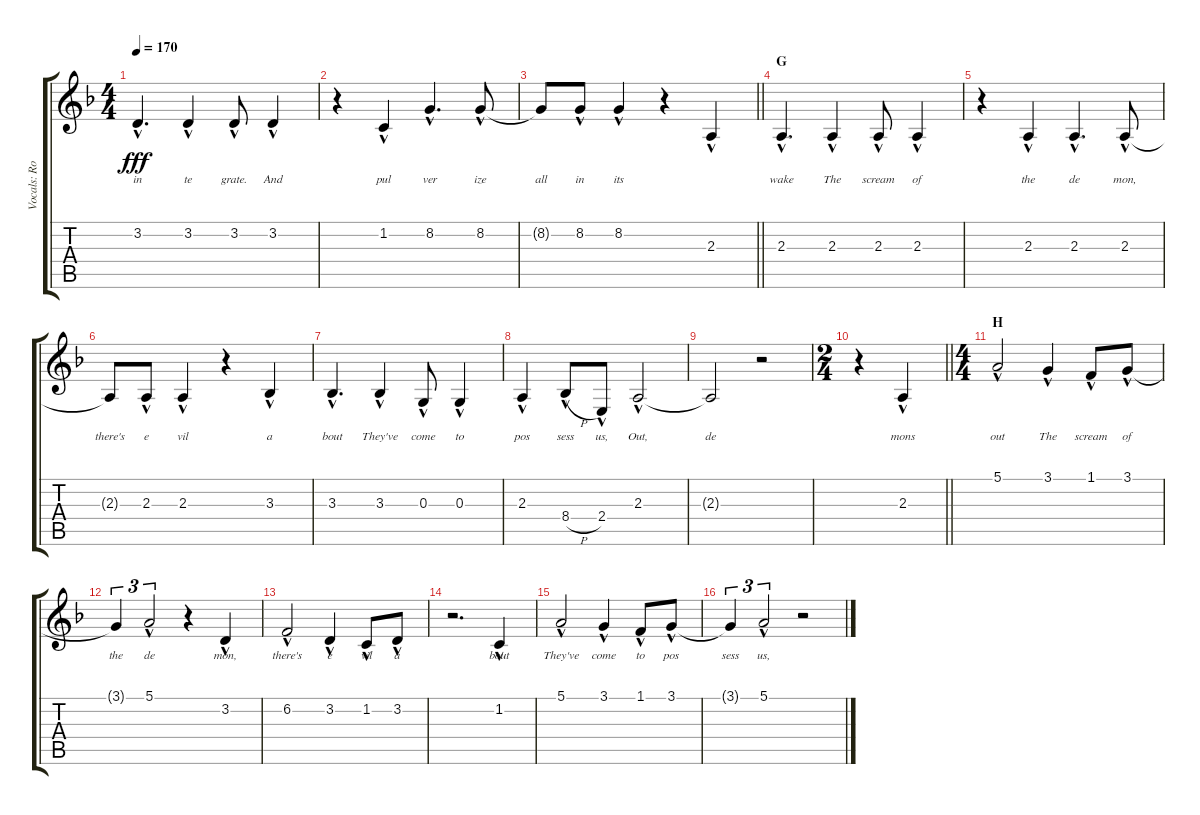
\track ("Vocals: Rob" "Vocals: Ro") {instrument lead2sawtooth}
\staff {score tabs}
\tuning (E4 B3 G3 D3 A2 D2) {hide}
\ts (4 4)
\tempo 170
\clef g2
\ks f
3.2{hac}.4{d lyrics (0 "in") lyrics (1 "") lyrics (2 "") lyrics (3 "") lyrics (4 "") dy fff} 3.2{hac}.4{lyrics (0 "te") lyrics (1 "") lyrics (2 "") lyrics (3 "") lyrics (4 "")} 3.2{hac}.8{lyrics (0 "grate.") lyrics (1 "") lyrics (2 "") lyrics (3 "") lyrics (4 "")} 3.2{hac}.4{lyrics (0 "And") lyrics (1 "") lyrics (2 "") lyrics (3 "") lyrics (4 "")} |
r.4 1.2{hac}.4{lyrics (0 "pul") lyrics (1 "") lyrics (2 "") lyrics (3 "") lyrics (4 "")} 8.2{hac}.4{d lyrics (0 "ver") lyrics (1 "") lyrics (2 "") lyrics (3 "") lyrics (4 "")} 8.2{hac}.8{lyrics (0 "ize") lyrics (1 "") lyrics (2 "") lyrics (3 "") lyrics (4 "")} |
\barLineRight lightlight
8.2{t}.8{lyrics (0 "all") lyrics (1 "") lyrics (2 "") lyrics (3 "") lyrics (4 "")} 8.2{hac}.8{lyrics (0 "in") lyrics (1 "") lyrics (2 "") lyrics (3 "") lyrics (4 "")} 8.2{hac}.4{lyrics (0 "its") lyrics (1 "") lyrics (2 "") lyrics (3 "") lyrics (4 "")} r.4 2.3{hac}.4{lyrics (0 "") lyrics (1 "") lyrics (2 "") lyrics (3 "") lyrics (4 "")} |
\section ("" "G")
2.3{hac}.4{d lyrics (0 "wake") lyrics (1 "") lyrics (2 "") lyrics (3 "") lyrics (4 "")} 2.3{hac}.4{lyrics (0 "The") lyrics (1 "") lyrics (2 "") lyrics (3 "") lyrics (4 "")} 2.3{hac}.8{lyrics (0 "scream") lyrics (1 "") lyrics (2 "") lyrics (3 "") lyrics (4 "")} 2.3{hac}.4{lyrics (0 "of") lyrics (1 "") lyrics (2 "") lyrics (3 "") lyrics (4 "")} |
r.4 2.3{hac}.4{lyrics (0 "the") lyrics (1 "") lyrics (2 "") lyrics (3 "") lyrics (4 "")} 2.3{hac}.4{d lyrics (0 "de") lyrics (1 "") lyrics (2 "") lyrics (3 "") lyrics (4 "")} 2.3{hac}.8{lyrics (0 "mon,") lyrics (1 "") lyrics (2 "") lyrics (3 "") lyrics (4 "")} |
2.3{t}.8{lyrics (0 "there's") lyrics (1 "") lyrics (2 "") lyrics (3 "") lyrics (4 "")} 2.3{hac}.8{lyrics (0 "e") lyrics (1 "") lyrics (2 "") lyrics (3 "") lyrics (4 "")} 2.3{hac}.4{lyrics (0 "vil") lyrics (1 "") lyrics (2 "") lyrics (3 "") lyrics (4 "")} r.4 3.3{hac}.4{lyrics (0 "a") lyrics (1 "") lyrics (2 "") lyrics (3 "") lyrics (4 "")} |
3.3{hac}.4{d lyrics (0 "bout") lyrics (1 "") lyrics (2 "") lyrics (3 "") lyrics (4 "")} 3.3{hac}.4{lyrics (0 "They've") lyrics (1 "") lyrics (2 "") lyrics (3 "") lyrics (4 "")} 0.3{hac}.8{lyrics (0 "come") lyrics (1 "") lyrics (2 "") lyrics (3 "") lyrics (4 "")} 0.3{hac}.4{lyrics (0 "to") lyrics (1 "") lyrics (2 "") lyrics (3 "") lyrics (4 "")} |
2.3{hac}.4{lyrics (0 "pos") lyrics (1 "") lyrics (2 "") lyrics (3 "") lyrics (4 "")} 8.4{h hac}.8{lyrics (0 "sess") lyrics (1 "") lyrics (2 "") lyrics (3 "") lyrics (4 "")} 2.4{hac}.8{lyrics (0 "us,") lyrics (1 "") lyrics (2 "") lyrics (3 "") lyrics (4 "")} 2.3{hac}.2{lyrics (0 "Out,") lyrics (1 "") lyrics (2 "") lyrics (3 "") lyrics (4 "")} |
2.3{t}.2{lyrics (0 "de") lyrics (1 "") lyrics (2 "") lyrics (3 "") lyrics (4 "")} r.2 |
\ts (2 4)
\barLineRight lightlight
r.4 2.3{hac}.4{lyrics (0 "mons") lyrics (1 "") lyrics (2 "") lyrics (3 "") lyrics (4 "")} |
\ts (4 4)
\section ("" "H")
5.1{hac}.2{lyrics (0 "out") lyrics (1 "") lyrics (2 "") lyrics (3 "") lyrics (4 "")} 3.1{hac}.4{lyrics (0 "The") lyrics (1 "") lyrics (2 "") lyrics (3 "") lyrics (4 "")} 1.1{hac}.8{lyrics (0 "scream") lyrics (1 "") lyrics (2 "") lyrics (3 "") lyrics (4 "")} 3.1{hac}.8{lyrics (0 "of") lyrics (1 "") lyrics (2 "") lyrics (3 "") lyrics (4 "")} |
3.1{t}.4{tu (3 2) lyrics (0 "the") lyrics (1 "") lyrics (2 "") lyrics (3 "") lyrics (4 "")} 5.1{hac}.2{tu (3 2) lyrics (0 "de") lyrics (1 "") lyrics (2 "") lyrics (3 "") lyrics (4 "")} r.4 3.2{hac}.4{lyrics (0 "mon,") lyrics (1 "") lyrics (2 "") lyrics (3 "") lyrics (4 "")} |
6.2{hac}.2{lyrics (0 "there's") lyrics (1 "") lyrics (2 "") lyrics (3 "") lyrics (4 "")} 3.2{hac}.4{lyrics (0 "e") lyrics (1 "") lyrics (2 "") lyrics (3 "") lyrics (4 "")} 1.2{hac}.8{lyrics (0 "vil") lyrics (1 "") lyrics (2 "") lyrics (3 "") lyrics (4 "")} 3.2{hac}.8{lyrics (0 "a") lyrics (1 "") lyrics (2 "") lyrics (3 "") lyrics (4 "")} |
r.2{d} 1.2{hac}.4{lyrics (0 "bout") lyrics (1 "") lyrics (2 "") lyrics (3 "") lyrics (4 "")} |
5.1{hac}.2{lyrics (0 "They've") lyrics (1 "") lyrics (2 "") lyrics (3 "") lyrics (4 "")} 3.1{hac}.4{lyrics (0 "come") lyrics (1 "") lyrics (2 "") lyrics (3 "") lyrics (4 "")} 1.1{hac}.8{lyrics (0 "to") lyrics (1 "") lyrics (2 "") lyrics (3 "") lyrics (4 "")} 3.1{hac}.8{lyrics (0 "pos") lyrics (1 "") lyrics (2 "") lyrics (3 "") lyrics (4 "")} |
3.1{t}.4{tu (3 2) lyrics (0 "sess") lyrics (1 "") lyrics (2 "") lyrics (3 "") lyrics (4 "")} 5.1{hac}.2{tu (3 2) lyrics (0 "us,") lyrics (1 "") lyrics (2 "") lyrics (3 "") lyrics (4 "")} r.2
